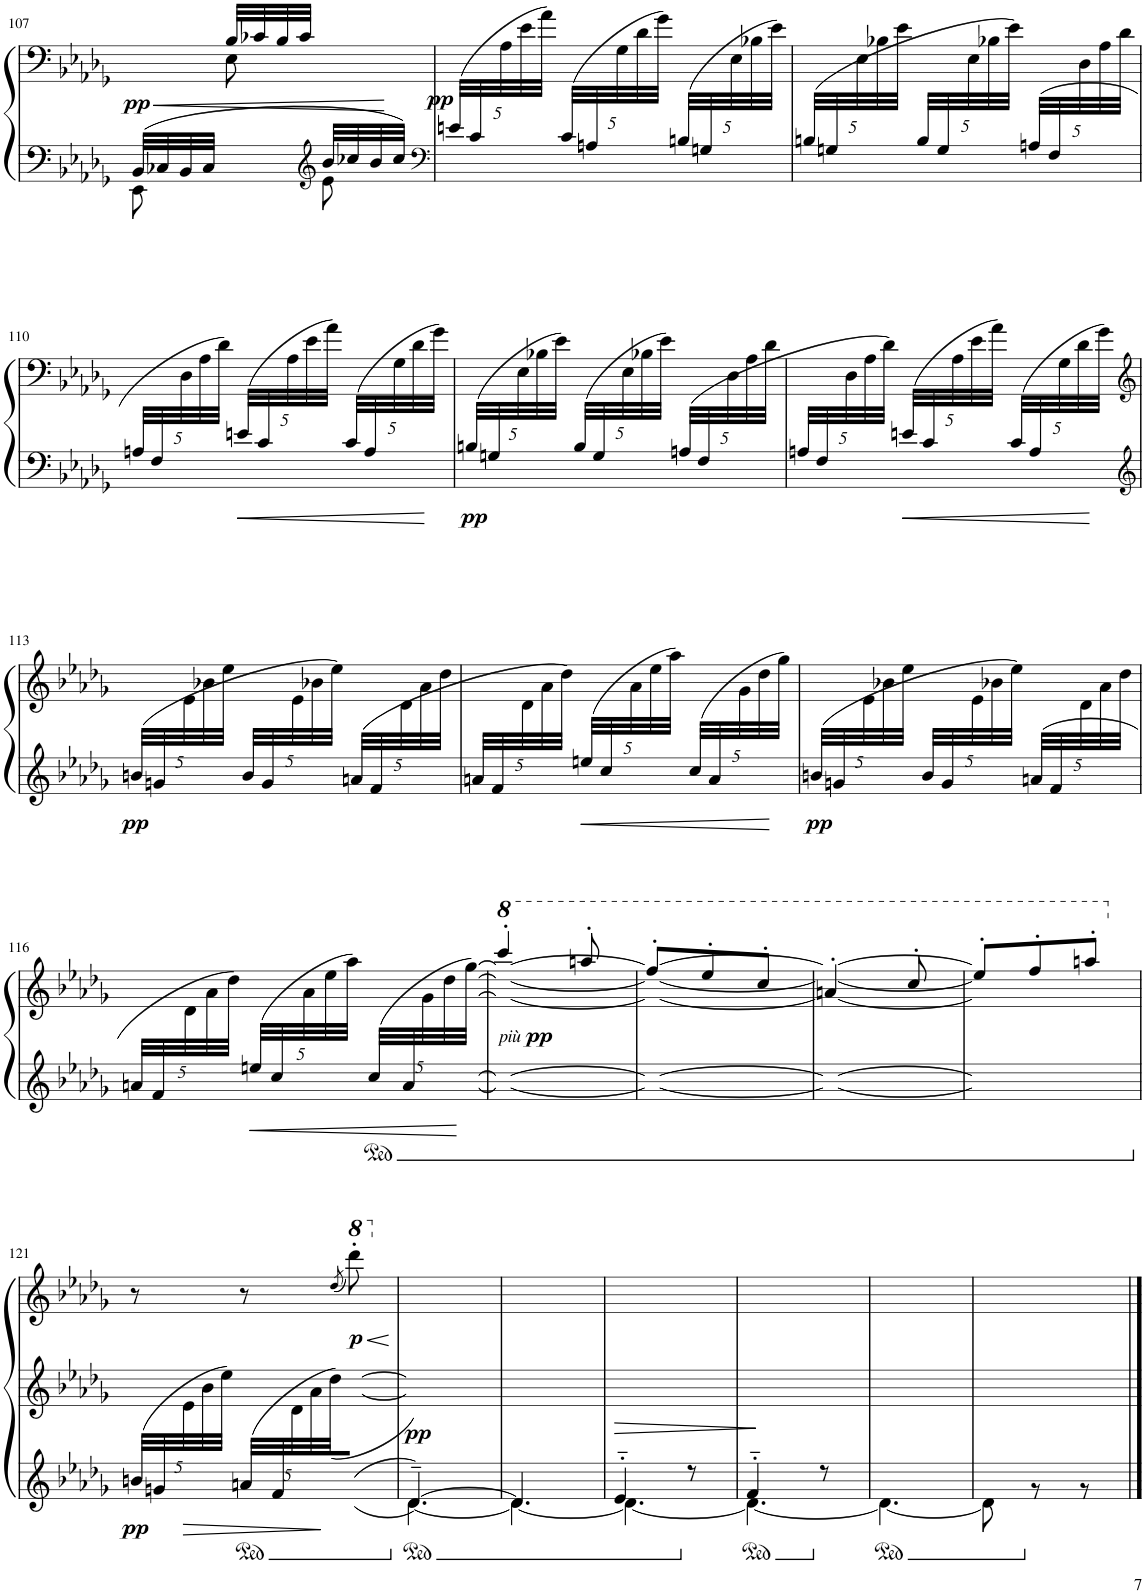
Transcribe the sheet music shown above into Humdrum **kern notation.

**kern	**kern	**kern	**dynam
*part1	*part1	*part1	*part1
*staff3	*staff2	*staff1	*staff1/2/3
*I"Grand Piano	*	*	*
*I'Pno.	*	*	*
!!LO:PB:g=z
*clefF4	*clefF4	*clefF4	*
*k[b-e-a-d-g-]	*k[b-e-a-d-g-]	*k[b-e-a-d-g-]	*
*M3/8	*M3/8	*M3/8	*
=107	=107	=107	=107
*	*^	*^	*
!	!	!	!	!	!LO:DY:b
4.ryy	32BB-/LLL	8EE-\	8ryy	8ryy	pp
.	32C-X/	.	.	.	.
.	32BB-/	.	.	.	.
.	32C-/JJJ	.	.	.	.
.	8ryy	8ryy	32B-/LLL	8E-\	.
.	.	.	32c-X/	.	.
.	.	.	32B-/	.	.
.	.	.	32c-/JJJ	.	.
*	*clefG2	*	*	*	*
.	32b-/LLL	8e-\	8ryy	8ryy	.
.	32cc-X/	.	.	.	.
.	32b-/	.	.	.	.
.	32cc-/JJJ	.	.	.	.
*	*v	*v	*	*	*
=108	=108	=108	=108	=108
*	*clefF4	*	*	*
*	*Xbrackettup	*	*	*
!	!	!	!	!LO:DY:a=2
4.ryy	(40en/LLL	4.ryy	20ryy	pp
.	40c/	.	.	.
.	20.ryy	.	40A-\	.
.	.	.	40e-\	.
.	.	.	40a-\JJJ)	.
.	(40c/LLL	.	20ryy	.
.	40An/	.	.	.
.	20.ryy	.	40G-\	.
.	.	.	40d-\	.
.	.	.	40g-\JJJ)	.
.	(40Bn/LLL	.	20ryy	.
.	40Gn/	.	.	.
.	20.ryy	.	40E-\	.
.	.	.	40B-X\	.
.	.	.	40e-\JJJ)	.
=109	=109	=109	=109	=109
4.ryy	(40Bn/LLL	4.ryy	20ryy	.
.	40Gn/	.	.	.
.	20.ryy	.	40E-\	.
.	.	.	40B-X\	.
.	.	.	40e-\JJJ	.
.	40B/LLL	.	20ryy	.
.	40G/	.	.	.
.	20.ryy	.	40E-\	.
.	.	.	40B-X\	.
.	.	.	40e-\JJJ)	.
.	(40An/LLL	.	20ryy	.
.	40F/	.	.	.
.	20.ryy	.	40D-\	.
.	.	.	40A-\	.
.	.	.	40d-\JJJ	.
!!LO:LB:g=z	!!
=110	=110	=110	=110	=110
4.ryy	40An/LLL	4.ryy	20ryy	.
.	40F/	.	.	.
.	20.ryy	.	40D-\	.
.	.	.	40A-\	.
.	.	.	40d-\JJJ)	.
!	!	!	!	!LO:HP:b=2
.	(40en/LLL	.	20ryy	<
.	40c/	.	.	.
.	20.ryy	.	40A-\	.
.	.	.	40e-\	.
.	.	.	40a-\JJJ)	.
.	(40c/LLL	.	20ryy	.
.	40A/	.	.	.
.	20.ryy	.	40G-\	.
.	.	.	40d-\	.
.	.	.	40g-\JJJ)	[
=111	=111	=111	=111	=111
!	!	!	!	!LO:DY:b=2
4.ryy	(40Bn/LLL	4.ryy	20ryy	pp
.	40Gn/	.	.	.
.	20.ryy	.	40E-\	.
.	.	.	40B-X\	.
.	.	.	40e-\JJJ)	.
.	(40B/LLL	.	20ryy	.
.	40G/	.	.	.
.	20.ryy	.	40E-\	.
.	.	.	40B-X\	.
.	.	.	40e-\JJJ)	.
.	(40An/LLL	.	20ryy	.
.	40F/	.	.	.
.	20.ryy	.	40D-\	.
.	.	.	40A-\	.
.	.	.	40d-\JJJ	.
=112	=112	=112	=112	=112
4.ryy	40An/LLL	4.ryy	20ryy	.
.	40F/	.	.	.
.	20.ryy	.	40D-\	.
.	.	.	40A-\	.
.	.	.	40d-\JJJ)	.
!	!	!	!	!LO:HP:b=2
.	(40en/LLL	.	20ryy	<
.	40c/	.	.	.
.	20.ryy	.	40A-\	.
.	.	.	40e-\	.
.	.	.	40a-\JJJ)	.
.	(40c/LLL	.	20ryy	.
.	40A/	.	.	.
.	20.ryy	.	40G-\	.
.	.	.	40d-\	.
.	.	.	40g-\JJJ)	[
!!LO:LB:g=z	!!
=113	=113	=113	=113	=113
*	*clefG2	*clefG2	*	*
!	!	!	!	!LO:DY:b=2
4.ryy	(40bn/LLL	4.ryy	20ryy	pp
.	40gn/	.	.	.
.	20.ryy	.	40e-\	.
.	.	.	40b-X\	.
.	.	.	40ee-\JJJ	.
.	40b/LLL	.	20ryy	.
.	40g/	.	.	.
.	20.ryy	.	40e-\	.
.	.	.	40b-X\	.
.	.	.	40ee-\JJJ)	.
.	(40an/LLL	.	20ryy	.
.	40f/	.	.	.
.	20.ryy	.	40d-\	.
.	.	.	40a-\	.
.	.	.	40dd-\JJJ	.
=114	=114	=114	=114	=114
4.ryy	40an/LLL	4.ryy	20ryy	.
.	40f/	.	.	.
.	20.ryy	.	40d-\	.
.	.	.	40a-\	.
.	.	.	40dd-\JJJ)	.
!	!	!	!	!LO:HP:b=2
.	(40een/LLL	.	20ryy	<
.	40cc/	.	.	.
.	20.ryy	.	40a-\	.
.	.	.	40ee-\	.
.	.	.	40aa-\JJJ)	.
.	(40cc/LLL	.	20ryy	.
.	40a/	.	.	.
.	20.ryy	.	40g-\	.
.	.	.	40dd-\	.
.	.	.	40gg-\JJJ)	[
=115	=115	=115	=115	=115
!	!	!	!	!LO:DY:b=2
4.ryy	(40bn/LLL	4.ryy	20ryy	pp
.	40gn/	.	.	.
.	20.ryy	.	40e-\	.
.	.	.	40b-X\	.
.	.	.	40ee-\JJJ	.
.	40b/LLL	.	20ryy	.
.	40g/	.	.	.
.	20.ryy	.	40e-\	.
.	.	.	40b-X\	.
.	.	.	40ee-\JJJ)	.
.	(40an/LLL	.	20ryy	.
.	40f/	.	.	.
.	20.ryy	.	40d-\	.
.	.	.	40a-\	.
.	.	.	40dd-\JJJ	.
!!LO:LB:g=z	!!
=116	=116	=116	=116	=116
*	*^	*	*	*
4.ryy	4ryy	40an/LLL	8ryy	20ryy	.
.	.	40f/	.	.	.
.	.	20.ryy	.	40d-\	.
.	.	.	.	40a-\	.
.	.	.	.	40dd-\JJJ)	.
.	.	(40een/LLL	8ryy	20ryy	.
.	.	40cc/	.	.	.
.	.	20.ryy	.	40a-\	.
.	.	.	.	40ee-\	.
.	.	.	.	40aa-\JJJ)	.
.	(40cc/LLL	[40ccLLL	20ryy	8ryy	.
.	40a/	[40a 40cc_	.	.	.
.	20.ryy	40a_ 40cc_	[40g-\	.	.
.	.	40a_ 40cc_	40g-\_ [40dd-\	.	.
.	.	40a_ 40cc_JJJ	40g-\_ 40dd-\_ [>40gg-\JJJ)	.	.
*	*v	*v	*	*	*
=117	=117	=117	=117	=117
*	*	*8va	*	*
*	*^	*	*	*
!	!	!	!	!	!LO:DY:b
!	!	!	!	!	!LO:DY:n=1:b
*	*v	*v	*	*	*
4.ryy	4.a_ 4.cc_	4.gg-_ 4.ddd-_ 4.ggg-_	4cccc'/	other-dynamics pp
.	.	.	8aaan'/	.
=118	=118	=118	=118	=118
4.ryy	4.a_ 4.cc_	4.gg-_ 4.ddd-_ 4.ggg-_	8fff'/L	.
.	.	.	8eee-'/	.
.	.	.	8ccc'/J	.
=119	=119	=119	=119	=119
4.ryy	4.a_ 4.cc_	4.gg-_ 4.ddd-_ 4.ggg-_	4aan'/	.
.	.	.	8ccc'/	.
=120	=120	=120	=120	=120
4.ryy	4.a] 4.cc]	4.gg-] 4.ddd-] 4.ggg-]	8eee-'/L	.
.	.	.	8fff'/	.
.	.	.	8aaan'/J	.
*	*	*v	*v	*
!!LO:LB:g=z
=121	=121	=121	=121
*clefG2	*	*	*
*^	*	*	*
*	*Xbrackettup	*	*	*
*	*	*^	*	*
*	*	*	*	*X8va	*
*	*	*	*	*^	*
!	!	!	!	!	!	!LO:DY:b=3
*	*	*	*	*v	*v	*
8ryy	40bn/LLL	8ryy	20ryy	8r	pp
.	40gn/	.	.	.	.
.	20.ryy	.	40e-\	.	.
.	.	.	40b-\	.	.
.	.	.	40ee-\JJJ	.	.
40an/LLL	[40aLLL	20ryy	4ryy	8r	.
40f/	[40f 40a_	.	.	.	.
5ryy	40f_ 40a_	[40d-\	.	.	.
.	40f_ 40a_	40d-\_ [40a-\	.	.	.
.	40f_ 40a_JJ	40d-\_ 40a-\_ [>40dd-\JJ	.	.	.
.	.	.	.	(8qddd-/	.
*	*	*	*	*8va	*
!	!	!	!	!	!LO:DY:b
.	8f] 8a]J	8d-] 8a-_ 8dd-_J	.	8dddd-'^\)	p
*	*	*v	*v	*	*
=122	=122	=122	=122	=122
*	*	*	*X8va	*
!	!	!	!	!LO:DY:a=3
[4.d-~\	[4.d-~/	4.d- 4.a-] 4.dd-]	4.ryy	pp
=123	=123	=123	=123	=123
4.d-\_	4.d-/]	4.ryy	4.ryy	.
=124	=124	=124	=124	=124
4.d-\_	4e-'~/	4.ryy	4.ryy	.
.	8r	.	.	.
=125	=125	=125	=125	=125
4.d-\_	4f'~/	4.ryy	4.ryy	.
.	8r	.	.	.
=126	=126	=126	=126	=126
4.d-\_	4.ryy	4.ryy	4.ryy	.
=127	=127	=127	=127	=127
8d-\]	4.ryy	4.ryy	4.ryy	.
8r	.	.	.	.
8r	.	.	.	.
*v	*v	*	*	*
==	==	==	==
*-	*-	*-	*-
